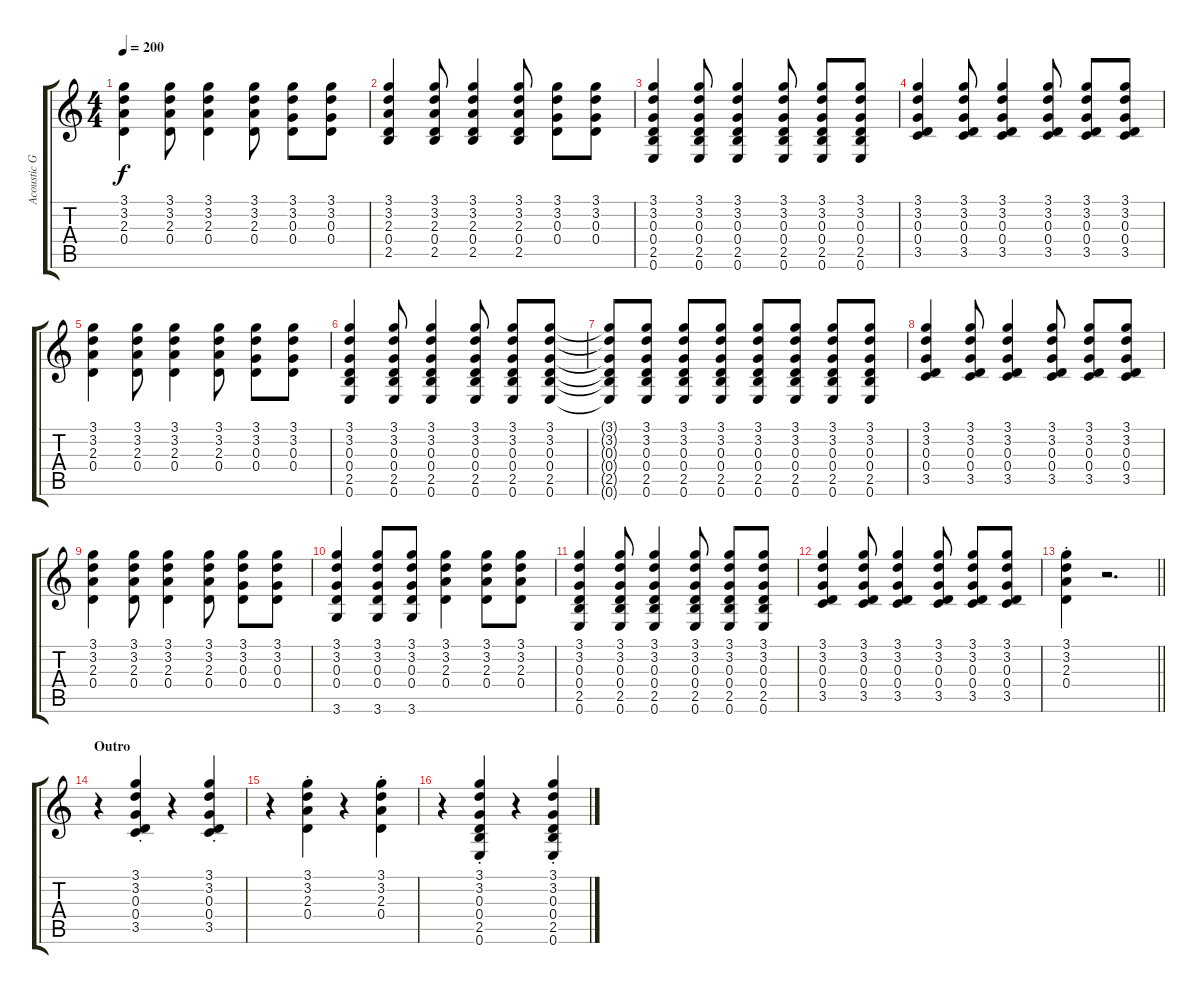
\track ("Acoustic Guitar 1" "Acoustic G") {instrument acousticguitarsteel}
\staff {score tabs}
\tuning (E4 B3 G3 D3 A2 E2) {hide}
\ts (4 4)
\tempo 200
\clef g2
\ks c
(3.1 3.2 2.3 0.4).4{dy f} (3.1 3.2 2.3 0.4).8 (3.1 3.2 2.3 0.4).4 (3.1 3.2 2.3 0.4).8 (3.1 3.2 0.3 0.4).8 (3.1 3.2 0.3 0.4).8 |
(3.1 3.2 2.3 0.4 2.5).4 (3.1 3.2 2.3 0.4 2.5).8 (3.1 3.2 2.3 0.4 2.5).4 (3.1 3.2 2.3 0.4 2.5).8 (3.1 3.2 0.3 0.4).8 (3.1 3.2 0.3 0.4).8 |
(3.1 3.2 0.3 0.4 2.5 0.6).4 (3.1 3.2 0.3 0.4 2.5 0.6).8 (3.1 3.2 0.3 0.4 2.5 0.6).4 (3.1 3.2 0.3 0.4 2.5 0.6).8 (3.1 3.2 0.3 0.4 2.5 0.6).8 (3.1 3.2 0.3 0.4 2.5 0.6).8 |
(3.1 3.2 0.3 0.4 3.5).4 (3.1 3.2 0.3 0.4 3.5).8 (3.1 3.2 0.3 0.4 3.5).4 (3.1 3.2 0.3 0.4 3.5).8 (3.1 3.2 0.3 0.4 3.5).8 (3.1 3.2 0.3 0.4 3.5).8 |
(3.1 3.2 2.3 0.4).4 (3.1 3.2 2.3 0.4).8 (3.1 3.2 2.3 0.4).4 (3.1 3.2 2.3 0.4).8 (3.1 3.2 0.3 0.4).8 (3.1 3.2 0.3 0.4).8 |
(3.1 3.2 0.3 0.4 2.5 0.6).4 (3.1 3.2 0.3 0.4 2.5 0.6).8 (3.1 3.2 0.3 0.4 2.5 0.6).4 (3.1 3.2 0.3 0.4 2.5 0.6).8 (3.1 3.2 0.3 0.4 2.5 0.6).8 (3.1 3.2 0.3 0.4 2.5 0.6).8 |
(3.1{t} 3.2{t} 0.3{t} 0.4{t} 2.5{t} 0.6{t}).8 (3.1 3.2 0.3 0.4 2.5 0.6).8 (3.1 3.2 0.3 0.4 2.5 0.6).8 (3.1 3.2 0.3 0.4 2.5 0.6).8 (3.1 3.2 0.3 0.4 2.5 0.6).8 (3.1 3.2 0.3 0.4 2.5 0.6).8 (3.1 3.2 0.3 0.4 2.5 0.6).8 (3.1 3.2 0.3 0.4 2.5 0.6).8 |
(3.1 3.2 0.3 0.4 3.5).4 (3.1 3.2 0.3 0.4 3.5).8 (3.1 3.2 0.3 0.4 3.5).4 (3.1 3.2 0.3 0.4 3.5).8 (3.1 3.2 0.3 0.4 3.5).8 (3.1 3.2 0.3 0.4 3.5).8 |
(3.1 3.2 2.3 0.4).4 (3.1 3.2 2.3 0.4).8 (3.1 3.2 2.3 0.4).4 (3.1 3.2 2.3 0.4).8 (3.1 3.2 0.3 0.4).8 (3.1 3.2 0.3 0.4).8 |
(3.1 3.2 0.3 0.4 3.6).4 (3.1 3.2 0.3 0.4 3.6).8 (3.1 3.2 0.3 0.4 3.6).8 (3.1 3.2 2.3 0.4).4 (3.1 3.2 2.3 0.4).8 (3.1 3.2 2.3 0.4).8 |
(3.1 3.2 0.3 0.4 2.5 0.6).4 (3.1 3.2 0.3 0.4 2.5 0.6).8 (3.1 3.2 0.3 0.4 2.5 0.6).4 (3.1 3.2 0.3 0.4 2.5 0.6).8 (3.1 3.2 0.3 0.4 2.5 0.6).8 (3.1 3.2 0.3 0.4 2.5 0.6).8 |
(3.1 3.2 0.3 0.4 3.5).4 (3.1 3.2 0.3 0.4 3.5).8 (3.1 3.2 0.3 0.4 3.5).4 (3.1 3.2 0.3 0.4 3.5).8 (3.1 3.2 0.3 0.4 3.5).8 (3.1 3.2 0.3 0.4 3.5).8 |
\barLineRight lightlight
(3.1{st} 3.2{st} 2.3{st} 0.4{st}).4 r.2{d} |
\section ("" "Outro")
r.4 (3.1{st} 3.2{st} 0.3{st} 0.4{st} 3.5{st}).4 r.4 (3.1{st} 3.2{st} 0.3{st} 0.4{st} 3.5{st}).4 |
r.4 (3.1{st} 3.2{st} 2.3{st} 0.4{st}).4 r.4 (3.1{st} 3.2{st} 2.3{st} 0.4{st}).4 |
r.4 (3.1{st} 3.2{st} 0.3{st} 0.4{st} 2.5{st} 0.6{st}).4 r.4 (3.1{st} 3.2{st} 0.3{st} 0.4{st} 2.5{st} 0.6{st}).4
